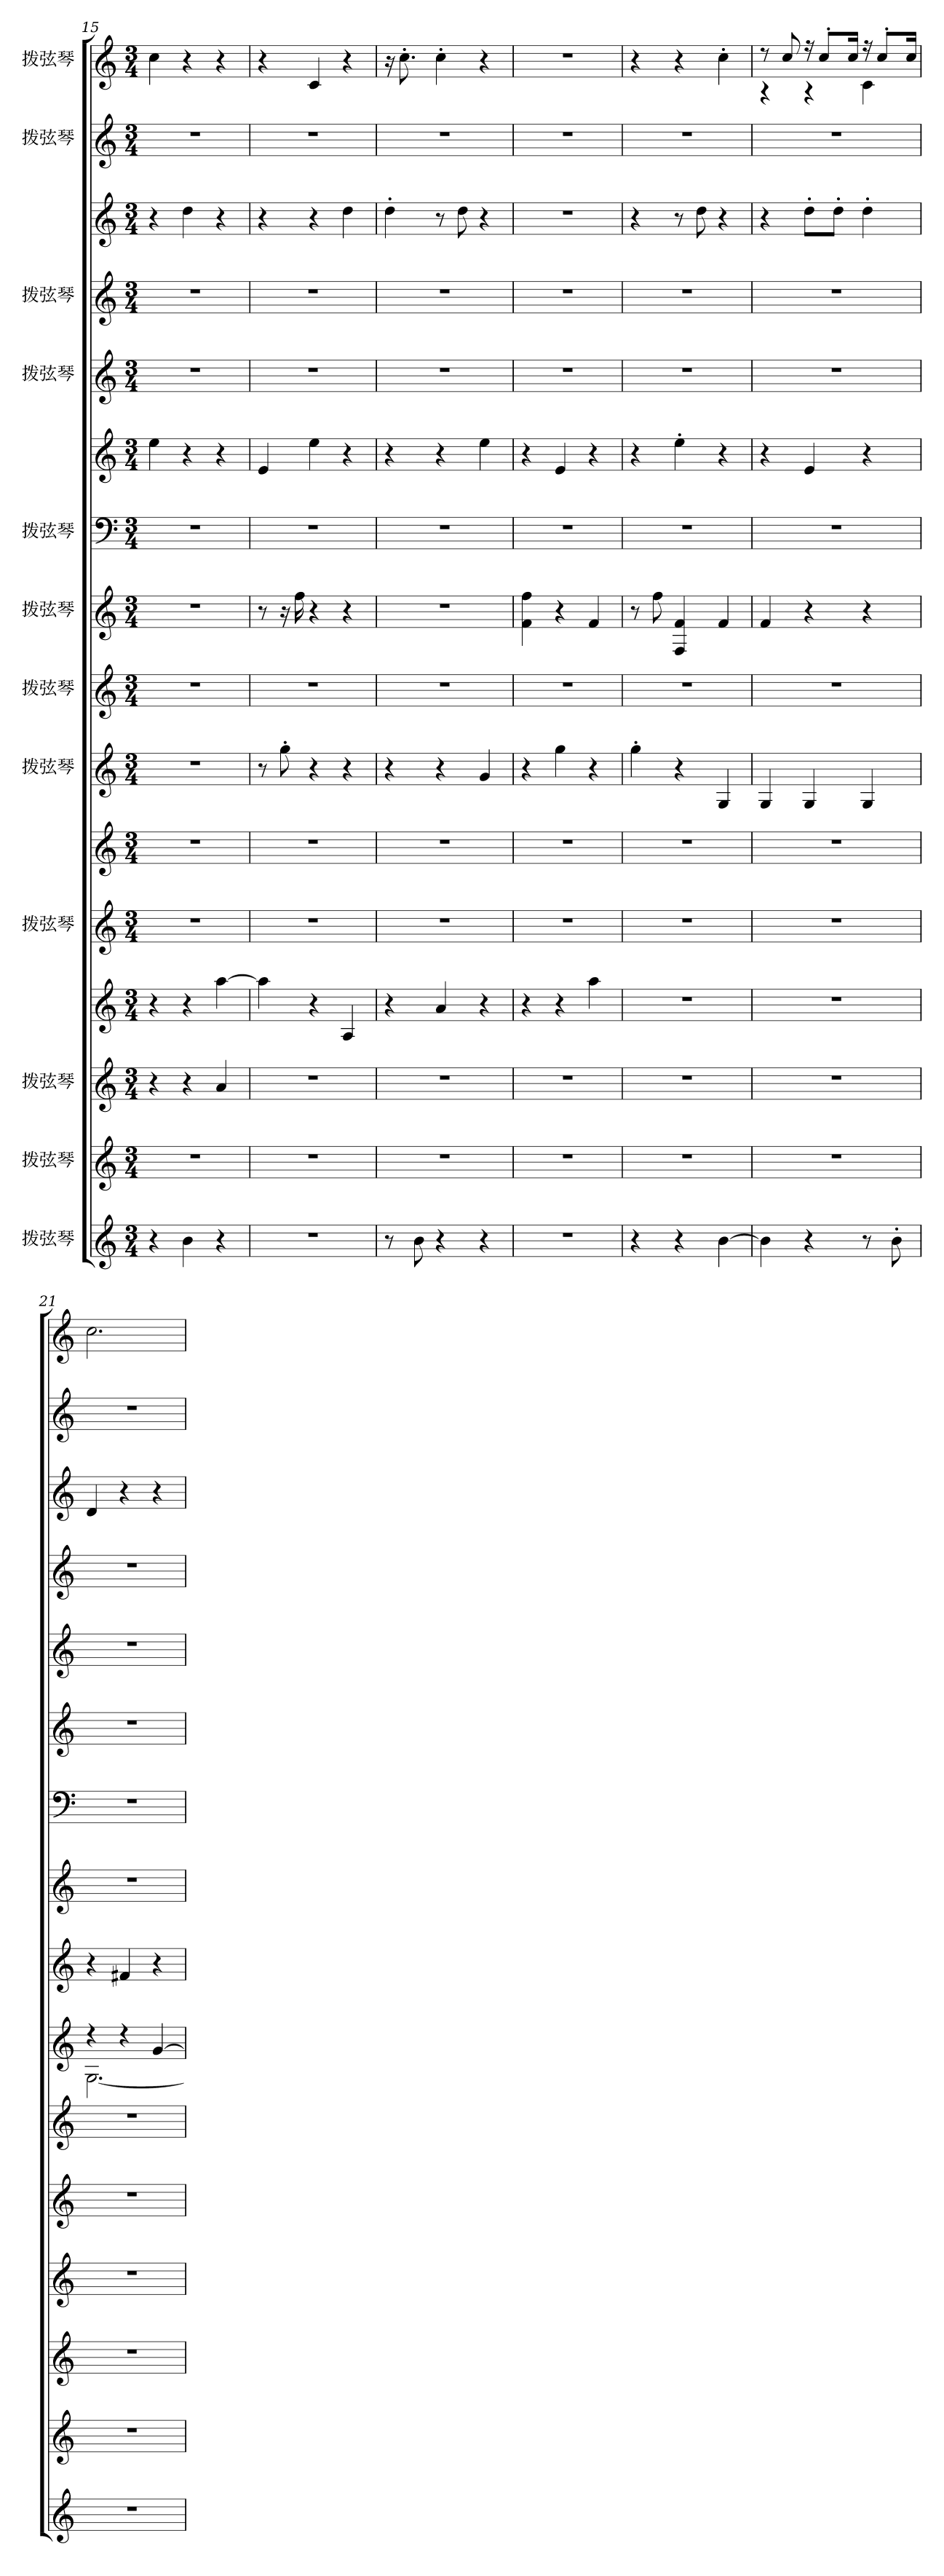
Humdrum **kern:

**kern	**kern	**kern	**kern	**kern	**kern	**kern	**kern	**kern	**kern	**kern	**kern	**kern	**kern	**kern	**kern
*part12	*part11	*part10	*part10	*part9	*part9	*part8	*part7	*part6	*part5	*part5	*part4	*part3	*part3	*part2	*part1
*staff16	*staff15	*staff14	*staff13	*staff12	*staff11	*staff10	*staff9	*staff8	*staff7	*staff6	*staff5	*staff4	*staff3	*staff2	*staff1
*I"拨弦琴	*I"拨弦琴	*I"拨弦琴	*	*I"拨弦琴	*	*I"拨弦琴	*I"拨弦琴	*I"拨弦琴	*I"拨弦琴	*	*I"拨弦琴	*I"拨弦琴	*	*I"拨弦琴	*I"拨弦琴
*clefG2	*clefG2	*clefG2	*clefG2	*clefG2	*clefG2	*clefG2	*clefG2	*clefG2	*clefF4	*clefG2	*clefG2	*clefG2	*clefG2	*clefG2	*clefG2
*k[]	*k[]	*k[]	*k[]	*k[]	*k[]	*k[]	*k[]	*k[]	*k[]	*k[]	*k[]	*k[]	*k[]	*k[]	*k[]
*M3/4	*M3/4	*M3/4	*M3/4	*M3/4	*M3/4	*M3/4	*M3/4	*M3/4	*M3/4	*M3/4	*M3/4	*M3/4	*M3/4	*M3/4	*M3/4
=15	=15	=15	=15	=15	=15	=15	=15	=15	=15	=15	=15	=15	=15	=15	=15
4r	2.r	4r	4r	2.r	2.r	2.r	2.r	2.r	2.r	4ee\	2.r	2.r	4r	2.r	4cc\
4b\	.	4r	4r	.	.	.	.	.	.	4r	.	.	4dd\	.	4r
4r	.	4a/	[4aa\	.	.	.	.	.	.	4r	.	.	4r	.	4r
=16	=16	=16	=16	=16	=16	=16	=16	=16	=16	=16	=16	=16	=16	=16	=16
2.r	2.r	2.r	4aa\]	2.r	2.r	8r	2.r	8r	2.r	4e/	2.r	2.r	4r	2.r	4r
.	.	.	.	.	.	8gg'\	.	16r	.	.	.	.	.	.	.
.	.	.	.	.	.	.	.	16ff\	.	.	.	.	.	.	.
.	.	.	4r	.	.	4r	.	4r	.	4ee\	.	.	4r	.	4c/
.	.	.	4A/	.	.	4r	.	4r	.	4r	.	.	4dd\	.	4r
=17	=17	=17	=17	=17	=17	=17	=17	=17	=17	=17	=17	=17	=17	=17	=17
8r	2.r	2.r	4r	2.r	2.r	4r	2.r	2.r	2.r	4r	2.r	2.r	4dd'\	2.r	16r
.	.	.	.	.	.	.	.	.	.	.	.	.	.	.	8.cc'\
8b\	.	.	.	.	.	.	.	.	.	.	.	.	.	.	.
4r	.	.	4a/	.	.	4r	.	.	.	4r	.	.	8r	.	4cc'\
.	.	.	.	.	.	.	.	.	.	.	.	.	8dd\	.	.
4r	.	.	4r	.	.	4g/	.	.	.	4ee\	.	.	4r	.	4r
=18	=18	=18	=18	=18	=18	=18	=18	=18	=18	=18	=18	=18	=18	=18	=18
2.r	2.r	2.r	4r	2.r	2.r	4r	2.r	4f\ 4ff\	2.r	4r	2.r	2.r	2.r	2.r	2.r
.	.	.	4r	.	.	4gg\	.	4r	.	4e/	.	.	.	.	.
.	.	.	4aa\	.	.	4r	.	4f/	.	4r	.	.	.	.	.
!!LO:PB:g=z
=19	=19	=19	=19	=19	=19	=19	=19	=19	=19	=19	=19	=19	=19	=19	=19
4r	2.r	2.r	2.r	2.r	2.r	4gg'\	2.r	8r	2.r	4r	2.r	2.r	4r	2.r	4r
.	.	.	.	.	.	.	.	8ff\	.	.	.	.	.	.	.
4r	.	.	.	.	.	4r	.	4F/ 4f/	.	4ee'\	.	.	8r	.	4r
.	.	.	.	.	.	.	.	.	.	.	.	.	8dd\	.	.
[4b\	.	.	.	.	.	4G/	.	4f/	.	4r	.	.	4r	.	4cc'\
=20	=20	=20	=20	=20	=20	=20	=20	=20	=20	=20	=20	=20	=20	=20	=20
*	*	*	*	*	*	*	*	*	*	*	*	*	*	*	*^
4b\]	2.r	2.r	2.r	2.r	2.r	4G/	2.r	4f/	2.r	4r	2.r	2.r	4r	2.r	8r	4r
.	.	.	.	.	.	.	.	.	.	.	.	.	.	.	8cc/	.
4r	.	.	.	.	.	4G/	.	4r	.	4e/	.	.	8dd'\L	.	16r	4r
.	.	.	.	.	.	.	.	.	.	.	.	.	.	.	8cc'/L	.
.	.	.	.	.	.	.	.	.	.	.	.	.	8dd'\J	.	.	.
.	.	.	.	.	.	.	.	.	.	.	.	.	.	.	16cc/Jk	.
8r	.	.	.	.	.	4G/	.	4r	.	4r	.	.	4dd'\	.	16r	4c\
.	.	.	.	.	.	.	.	.	.	.	.	.	.	.	8cc'/L	.
8b'\	.	.	.	.	.	.	.	.	.	.	.	.	.	.	.	.
.	.	.	.	.	.	.	.	.	.	.	.	.	.	.	16cc/Jk	.
*	*	*	*	*	*	*	*	*	*	*	*	*	*	*	*v	*v
=21	=21	=21	=21	=21	=21	=21	=21	=21	=21	=21	=21	=21	=21	=21	=21
*	*	*	*	*	*	*^	*	*	*	*	*	*	*	*	*
2.r	2.r	2.r	2.r	2.r	2.r	4r	[2.G\	4r	2.r	2.r	2.r	2.r	2.r	4d/	2.r	2.cc\
.	.	.	.	.	.	4r	.	4f#X/	.	.	.	.	.	4r	.	.
.	.	.	.	.	.	[4g/	.	4r	.	.	.	.	.	4r	.	.
*	*	*	*	*	*	*v	*v	*	*	*	*	*	*	*	*	*
=	=	=	=	=	=	=	=	=	=	=	=	=	=	=	=
*-	*-	*-	*-	*-	*-	*-	*-	*-	*-	*-	*-	*-	*-	*-	*-
